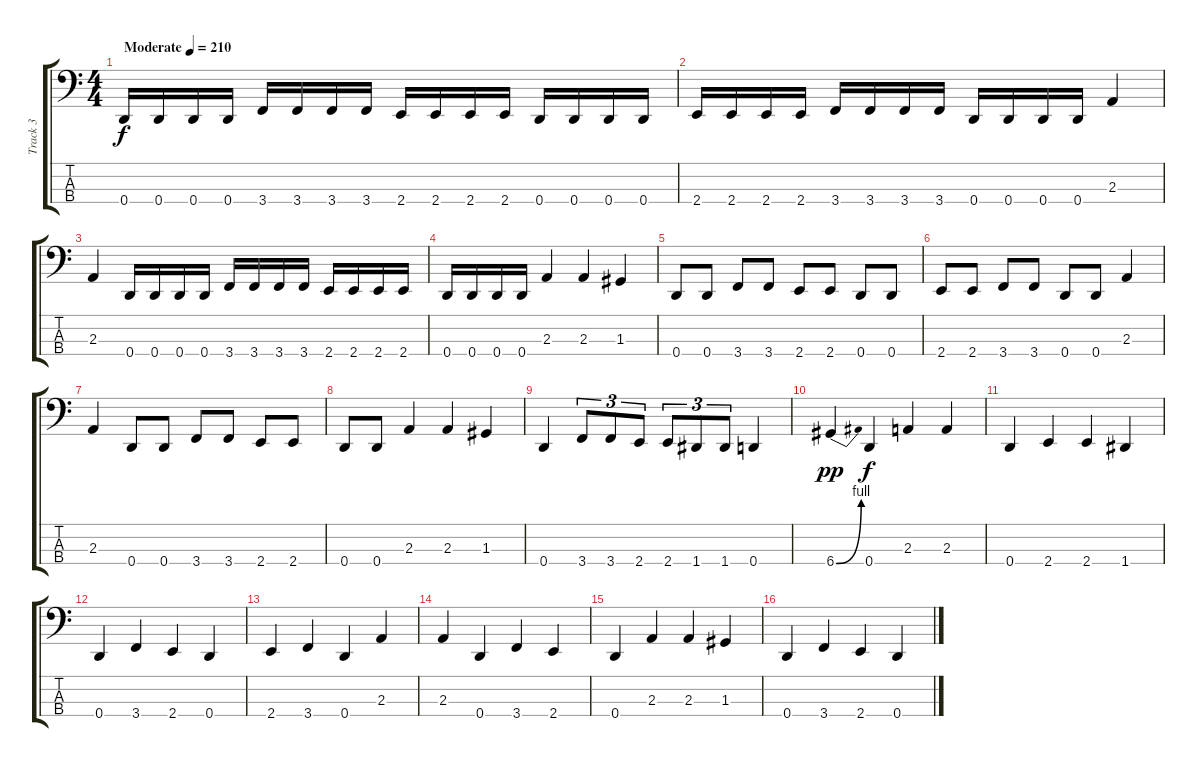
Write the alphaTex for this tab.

\track ("Track 3" "Track 3") {instrument electricbassfinger}
\staff {score tabs}
\tuning (F2 C2 G1 D1) {hide}
\ts (4 4)
\tempo (210 "Moderate")
\clef f4
\ks c
0.4.16{dy f instrument electricbassfinger} 0.4.16 0.4.16 0.4.16 3.4.16 3.4.16 3.4.16 3.4.16 2.4.16 2.4.16 2.4.16 2.4.16 0.4.16 0.4.16 0.4.16 0.4.16 |
2.4.16 2.4.16 2.4.16 2.4.16 3.4.16 3.4.16 3.4.16 3.4.16 0.4.16 0.4.16 0.4.16 0.4.16 2.3.4 |
2.3.4 0.4.16 0.4.16 0.4.16 0.4.16 3.4.16 3.4.16 3.4.16 3.4.16 2.4.16 2.4.16 2.4.16 2.4.16 |
0.4.16 0.4.16 0.4.16 0.4.16 2.3.4 2.3.4 1.3.4 |
0.4.8 0.4.8 3.4.8 3.4.8 2.4.8 2.4.8 0.4.8 0.4.8 |
2.4.8 2.4.8 3.4.8 3.4.8 0.4.8 0.4.8 2.3.4 |
2.3.4 0.4.8 0.4.8 3.4.8 3.4.8 2.4.8 2.4.8 |
0.4.8 0.4.8 2.3.4 2.3.4 1.3.4 |
0.4.4 3.4.8{tu (3 2)} 3.4.8{tu (3 2)} 2.4.8{tu (3 2)} 2.4.8{tu (3 2)} 1.4.8{tu (3 2)} 1.4.8{tu (3 2)} 0.4.4 |
6.4{be (bend 0 0 60 4)}.4{dy pp} 0.4.4{dy f} 2.3.4 2.3.4 |
0.4.4 2.4.4 2.4.4 1.4.4 |
0.4.4 3.4.4 2.4.4 0.4.4 |
2.4.4 3.4.4 0.4.4 2.3.4 |
2.3.4 0.4.4 3.4.4 2.4.4 |
0.4.4 2.3.4 2.3.4 1.3.4 |
0.4.4 3.4.4 2.4.4 0.4.4
